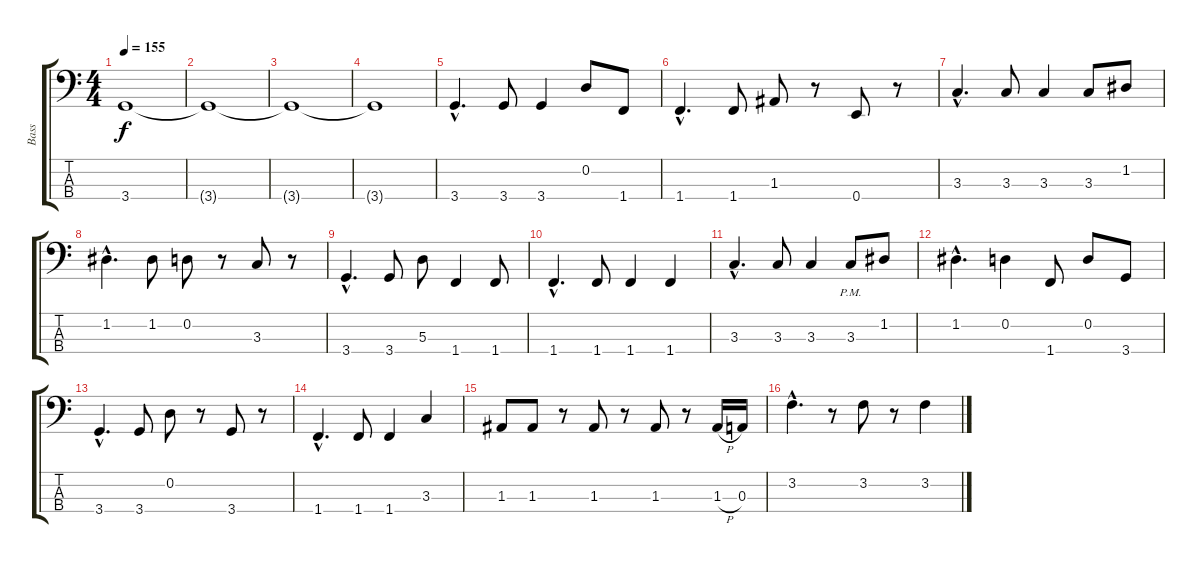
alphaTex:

\track ("Bass" "Bass") {instrument electricbasspick}
\staff {score tabs}
\tuning (G2 D2 A1 E1) {hide}
\ts (4 4)
\tempo 155
\clef f4
\ks c
3.4.1{dy f instrument electricbasspick} |
3.4{t}.1 |
3.4{t}.1 |
3.4{t}.1 |
3.4{hac}.4{d} 3.4.8 3.4.4 0.2.8 1.4.8 |
1.4{hac}.4{d} 1.4.8 1.3.8 r.8 0.4.8 r.8 |
3.3{hac}.4{d} 3.3.8 3.3.4 3.3.8 1.2.8 |
1.2{hac}.4{d} 1.2.8 0.2.8 r.8 3.3.8 r.8 |
3.4{hac}.4{d} 3.4.8 5.3.8 1.4.4 1.4.8 |
1.4{hac}.4{d} 1.4.8 1.4.4 1.4.4 |
3.3{hac}.4{d} 3.3.8 3.3.4 3.3{pm}.8 1.2.8 |
1.2{hac}.4{d} 0.2.4 1.4.8 0.2.8 3.4.8 |
3.4{hac}.4{d} 3.4.8 0.2.8 r.8 3.4.8 r.8 |
1.4{hac}.4{d} 1.4.8 1.4.4 3.3.4 |
1.3.8 1.3.8 r.8 1.3.8 r.8 1.3.8 r.8 1.3{h}.16 0.3.16 |
3.2{hac}.4{d} r.8 3.2.8 r.8 3.2.4
